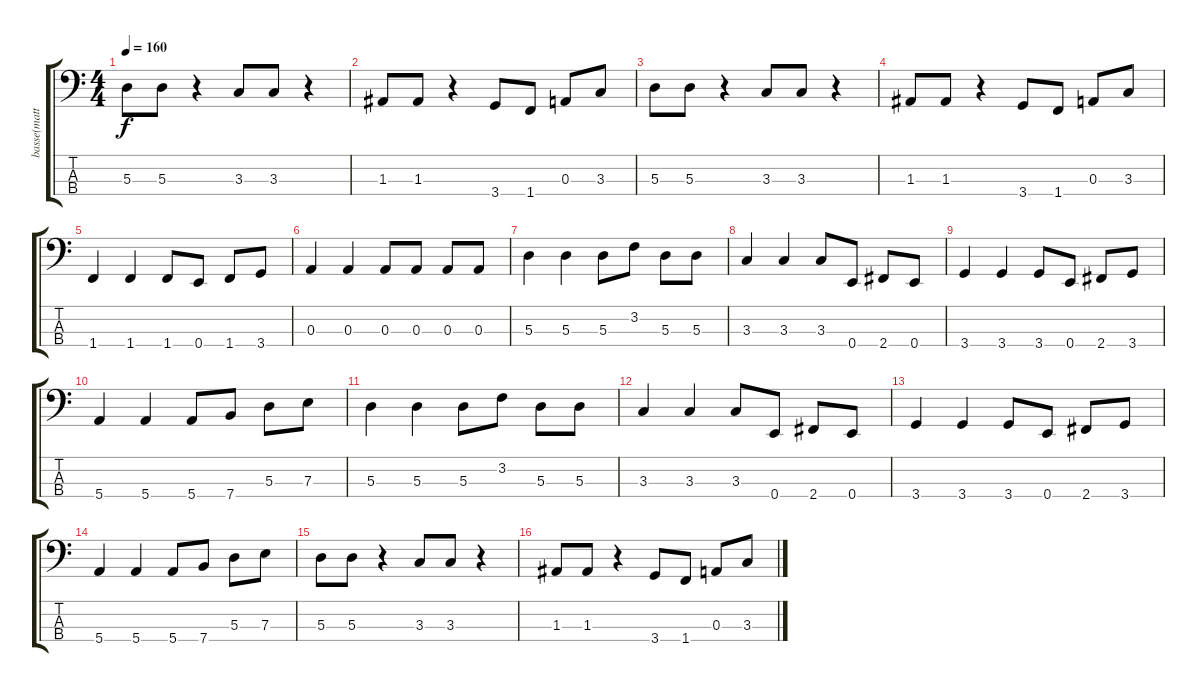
\track ("basse(matt)" "basse(matt") {instrument electricbasspick}
\staff {score tabs}
\tuning (G2 D2 A1 E1) {hide}
\ts (4 4)
\tempo 160
\clef f4
\ks c
5.3.8{dy f} 5.3.8 r.4 3.3.8 3.3.8 r.4 |
1.3.8 1.3.8 r.4 3.4.8 1.4.8 0.3.8 3.3.8 |
5.3.8 5.3.8 r.4 3.3.8 3.3.8 r.4 |
1.3.8 1.3.8 r.4 3.4.8 1.4.8 0.3.8 3.3.8 |
1.4.4 1.4.4 1.4.8 0.4.8 1.4.8 3.4.8 |
0.3.4 0.3.4 0.3.8 0.3.8 0.3.8 0.3.8 |
5.3.4 5.3.4 5.3.8 3.2.8 5.3.8 5.3.8 |
3.3.4 3.3.4 3.3.8 0.4.8 2.4.8 0.4.8 |
3.4.4 3.4.4 3.4.8 0.4.8 2.4.8 3.4.8 |
5.4.4 5.4.4 5.4.8 7.4.8 5.3.8 7.3.8 |
5.3.4 5.3.4 5.3.8 3.2.8 5.3.8 5.3.8 |
3.3.4 3.3.4 3.3.8 0.4.8 2.4.8 0.4.8 |
3.4.4 3.4.4 3.4.8 0.4.8 2.4.8 3.4.8 |
5.4.4 5.4.4 5.4.8 7.4.8 5.3.8 7.3.8 |
5.3.8 5.3.8 r.4 3.3.8 3.3.8 r.4 |
1.3.8 1.3.8 r.4 3.4.8 1.4.8 0.3.8 3.3.8
